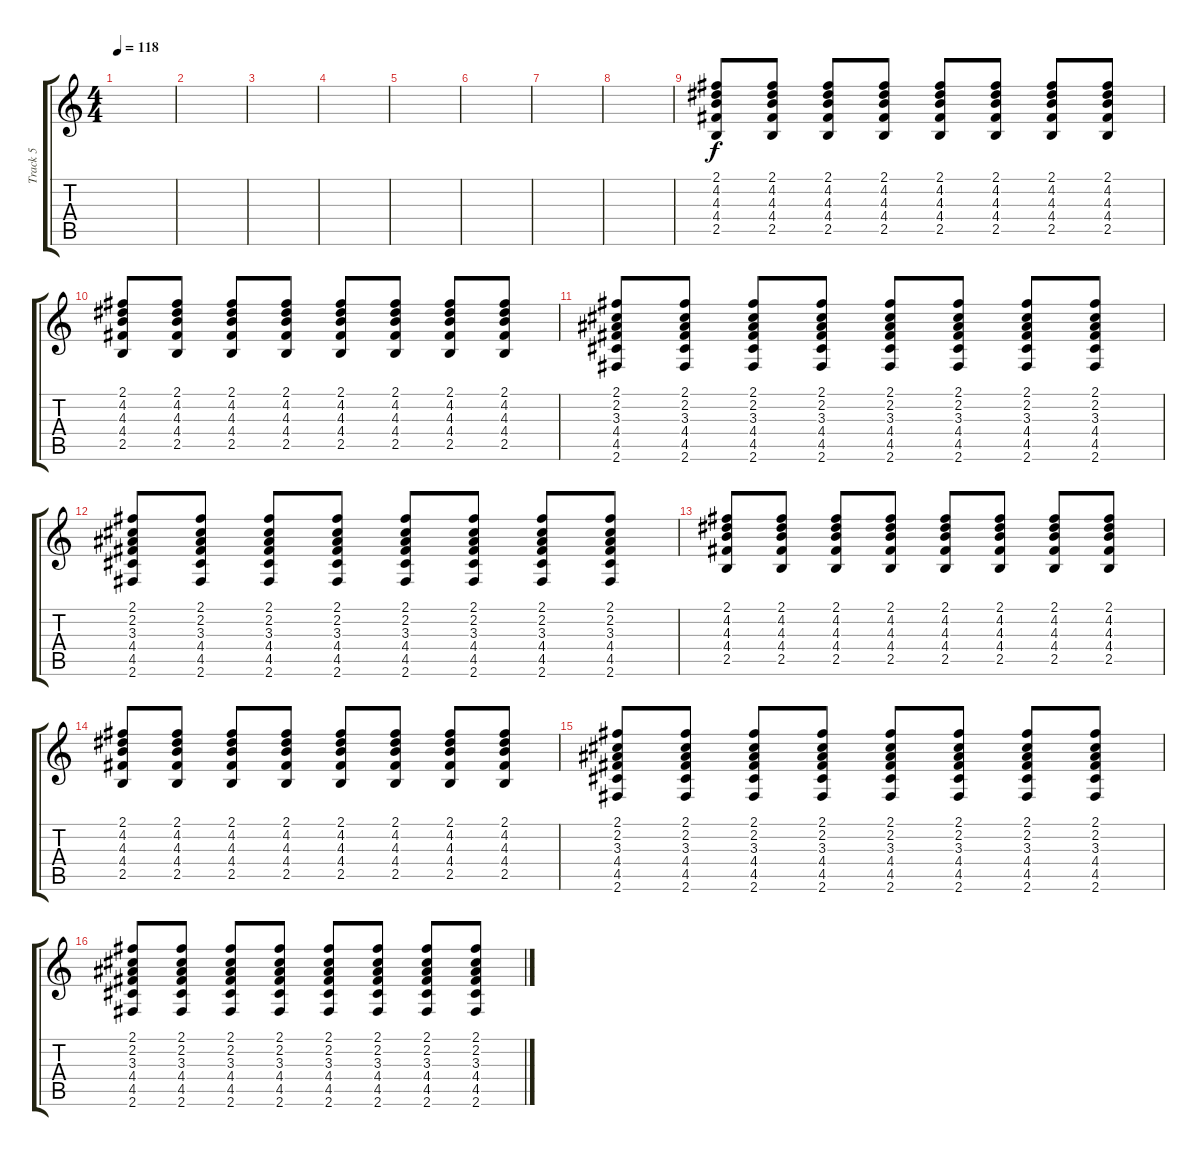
\track ("Track 5" "Track 5") {instrument overdrivenguitar}
\staff {score tabs}
\tuning (E4 B3 G3 D3 A2 E2) {hide}
\ts (4 4)
\tempo 118
\clef g2
\ks c
|
|
|
|
|
|
|
|
(2.1 4.2 4.3 4.4 2.5).8 (2.1 4.2 4.3 4.4 2.5).8 (2.1 4.2 4.3 4.4 2.5).8 (2.1 4.2 4.3 4.4 2.5).8 (2.1 4.2 4.3 4.4 2.5).8 (2.1 4.2 4.3 4.4 2.5).8 (2.1 4.2 4.3 4.4 2.5).8 (2.1 4.2 4.3 4.4 2.5).8 |
(2.1 4.2 4.3 4.4 2.5).8 (2.1 4.2 4.3 4.4 2.5).8 (2.1 4.2 4.3 4.4 2.5).8 (2.1 4.2 4.3 4.4 2.5).8 (2.1 4.2 4.3 4.4 2.5).8 (2.1 4.2 4.3 4.4 2.5).8 (2.1 4.2 4.3 4.4 2.5).8 (2.1 4.2 4.3 4.4 2.5).8 |
(2.1 2.2 3.3 4.4 4.5 2.6).8 (2.1 2.2 3.3 4.4 4.5 2.6).8 (2.1 2.2 3.3 4.4 4.5 2.6).8 (2.1 2.2 3.3 4.4 4.5 2.6).8 (2.1 2.2 3.3 4.4 4.5 2.6).8 (2.1 2.2 3.3 4.4 4.5 2.6).8 (2.1 2.2 3.3 4.4 4.5 2.6).8 (2.1 2.2 3.3 4.4 4.5 2.6).8 |
(2.1 2.2 3.3 4.4 4.5 2.6).8 (2.1 2.2 3.3 4.4 4.5 2.6).8 (2.1 2.2 3.3 4.4 4.5 2.6).8 (2.1 2.2 3.3 4.4 4.5 2.6).8 (2.1 2.2 3.3 4.4 4.5 2.6).8 (2.1 2.2 3.3 4.4 4.5 2.6).8 (2.1 2.2 3.3 4.4 4.5 2.6).8 (2.1 2.2 3.3 4.4 4.5 2.6).8 |
(2.1 4.2 4.3 4.4 2.5).8 (2.1 4.2 4.3 4.4 2.5).8 (2.1 4.2 4.3 4.4 2.5).8 (2.1 4.2 4.3 4.4 2.5).8 (2.1 4.2 4.3 4.4 2.5).8 (2.1 4.2 4.3 4.4 2.5).8 (2.1 4.2 4.3 4.4 2.5).8 (2.1 4.2 4.3 4.4 2.5).8 |
(2.1 4.2 4.3 4.4 2.5).8 (2.1 4.2 4.3 4.4 2.5).8 (2.1 4.2 4.3 4.4 2.5).8 (2.1 4.2 4.3 4.4 2.5).8 (2.1 4.2 4.3 4.4 2.5).8 (2.1 4.2 4.3 4.4 2.5).8 (2.1 4.2 4.3 4.4 2.5).8 (2.1 4.2 4.3 4.4 2.5).8 |
(2.1 2.2 3.3 4.4 4.5 2.6).8 (2.1 2.2 3.3 4.4 4.5 2.6).8 (2.1 2.2 3.3 4.4 4.5 2.6).8 (2.1 2.2 3.3 4.4 4.5 2.6).8 (2.1 2.2 3.3 4.4 4.5 2.6).8 (2.1 2.2 3.3 4.4 4.5 2.6).8 (2.1 2.2 3.3 4.4 4.5 2.6).8 (2.1 2.2 3.3 4.4 4.5 2.6).8 |
(2.1 2.2 3.3 4.4 4.5 2.6).8 (2.1 2.2 3.3 4.4 4.5 2.6).8 (2.1 2.2 3.3 4.4 4.5 2.6).8 (2.1 2.2 3.3 4.4 4.5 2.6).8 (2.1 2.2 3.3 4.4 4.5 2.6).8 (2.1 2.2 3.3 4.4 4.5 2.6).8 (2.1 2.2 3.3 4.4 4.5 2.6).8 (2.1 2.2 3.3 4.4 4.5 2.6).8
